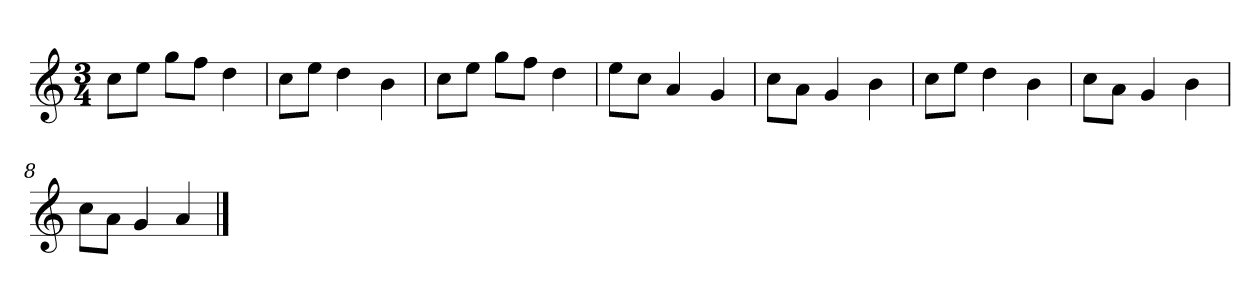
**kern
*part1
*staff1
*clefG2
*k[]
*C:
*M3/4
=
8cc\L
8ee\J
8gg\L
8ff\J
4dd
=2
8cc\L
8ee\J
4dd
4b
=3
8cc\L
8ee\J
8gg\L
8ff\J
4dd
=4
8ee\L
8cc\J
4a
4g
=5y
8cc\L
8a\J
4g
4b
=6
8cc\L
8ee\J
4dd
4b
=7
8cc\L
8a\J
4g
4b
=8
8cc\L
8a\J
4g
4a
==
*-
